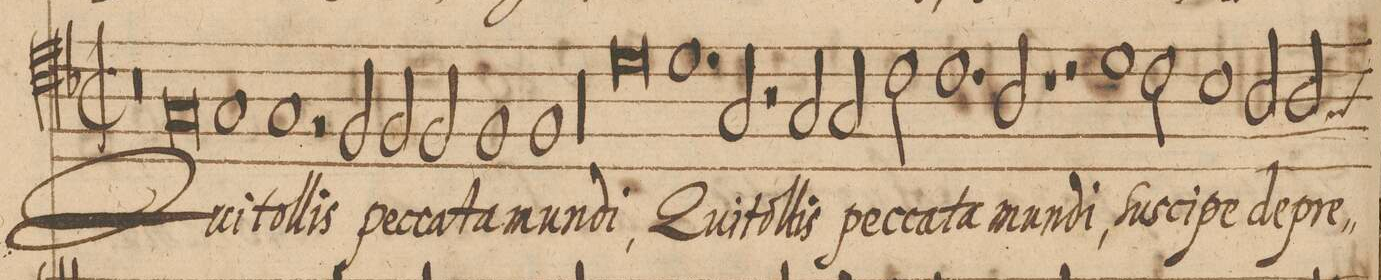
**kern	**text
*I"TENOR	*
*clefC4	*
*k[b-]	*
*met(C|)	*
*M2/1	*
*clefC4	*
*k[b-]	*
*M2/1	*
*met(C|)	*
0r	.
=67-	=67-
0G	Qui
=68-	=68-
1G	tol-
1G	-lis
=69-	=69-
2r	.
2F/	pec-
2F/	-ca-
2F/	-ta
=70-	=70-
1F	mun-
1F	-di,
=71-	=71-
00r	.
=72-	=72-
=73-	=73-
0d	Qui
=74-	=74-
1.d	tol-
2G/	-lis
=75-	=75-
2r	.
2G/	pec-
2G/	-ca-
2c\	-ta
=76-	=76-
1.c	mun-
2A/	-di,
=77-	=77-
1r	.
2r	.
1d\	Sus-
=78-	=78-
2c\	-ci-
1B-	-pe
=79-	=79-
2A/	de-
2A/	-pre-
*custos:G	*
*-	*-
